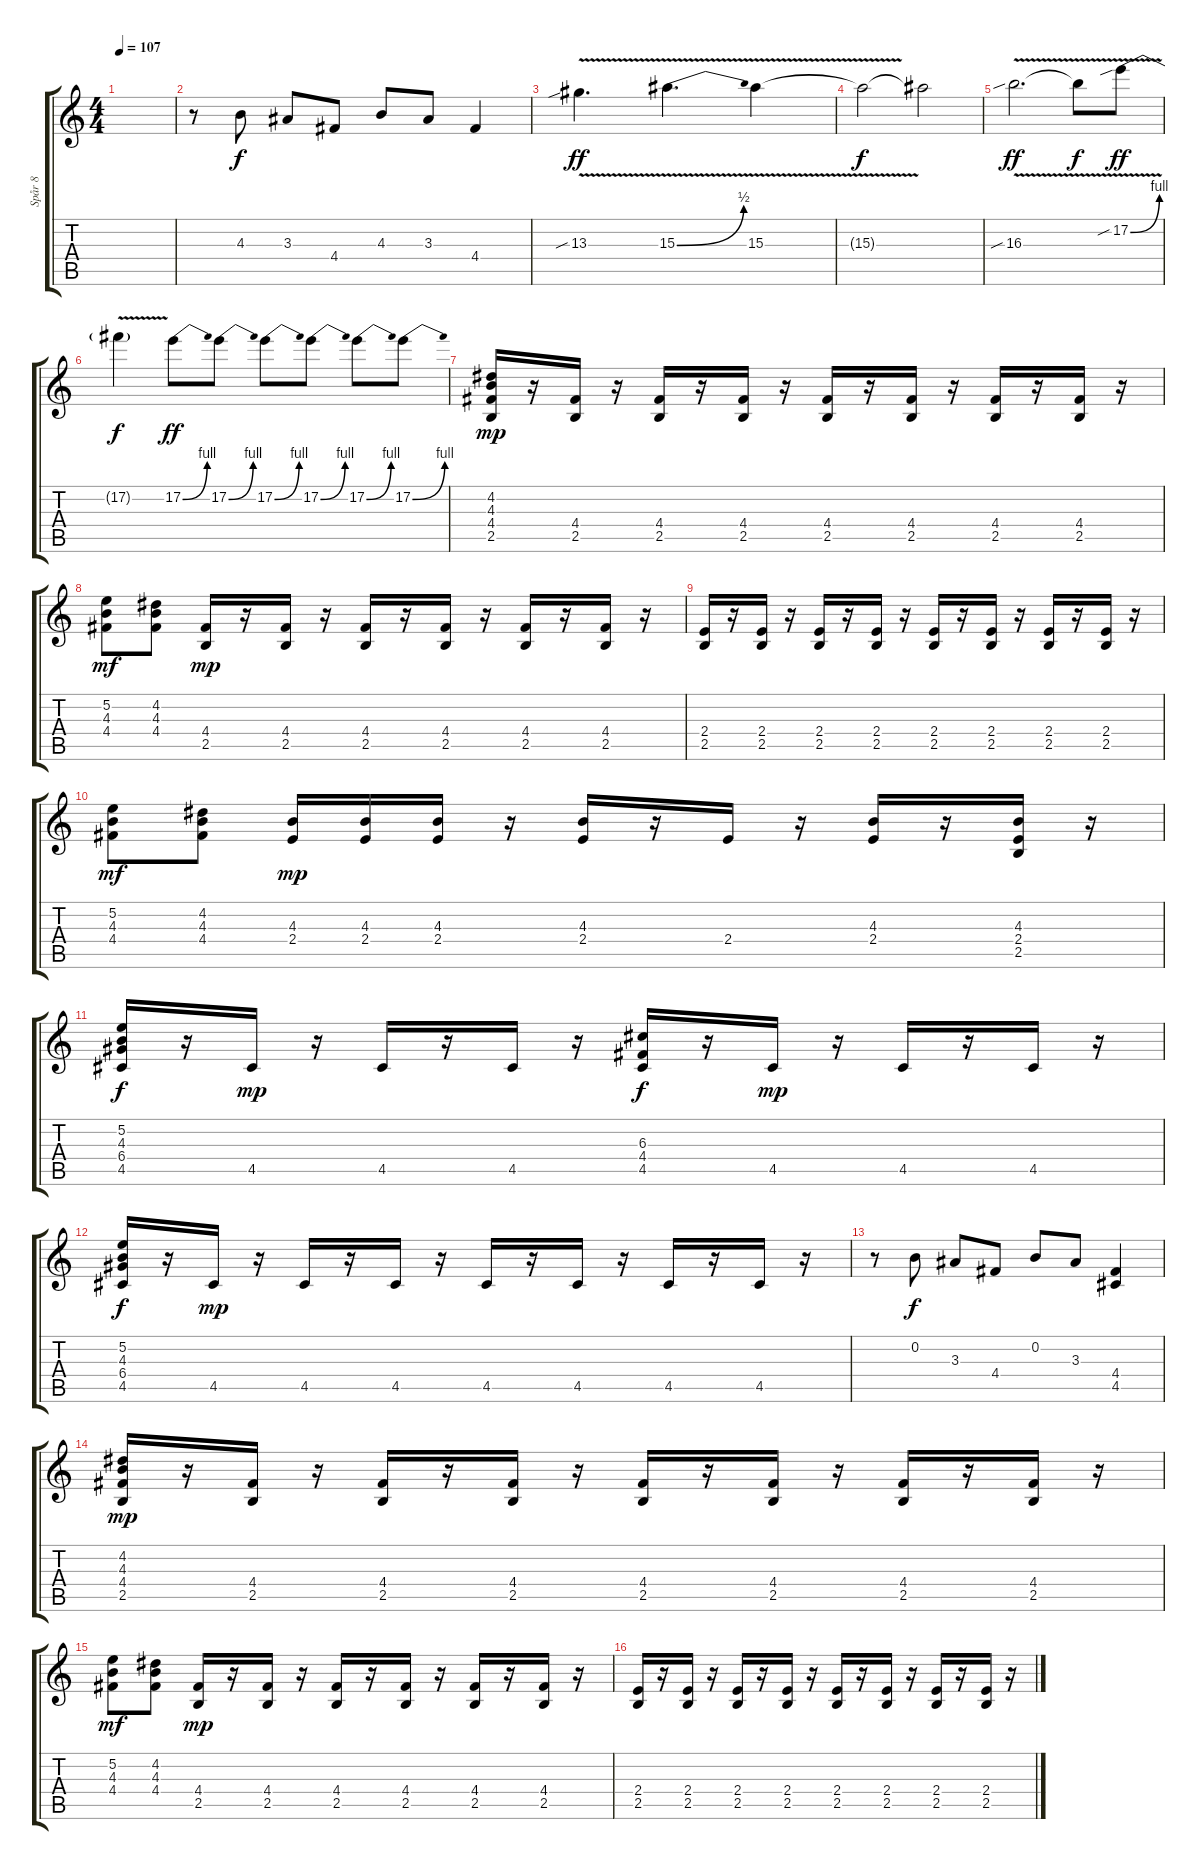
\track ("Spår 8" "Spår 8") {instrument distortionguitar}
\staff {score tabs}
\tuning (E4 B3 G3 D3 A2 E2) {hide}
\ts (4 4)
\tempo 107
\clef g2
\ks c
|
r.8 4.3.8 3.3.8 4.4.8 4.3.8 3.3.8 4.4.4 |
13.3{v sib}.4{d dy ff} 15.3{be (bend 0 0 60 2) v}.4{d} 15.3{v}.4 |
15.3{t}.2{dy f} 15.3{t}.2 |
16.3{v sib}.2{d dy ff} 16.3{t}.8{dy f} 17.2{be (bend 0 0 60 4) v sib}.8{dy ff} |
17.2{t}.4{dy f} 17.2{be (bend 0 0 60 4)}.8{dy ff} 17.2{be (bend 0 0 60 4)}.8 17.2{be (bend 0 0 60 4)}.8 17.2{be (bend 0 0 60 4)}.8 17.2{be (bend 0 0 60 4)}.8 17.2{be (bend 0 0 60 4)}.8 |
(4.2 4.3 4.4 2.5).16{dy mp} r.16 (4.4 2.5).16 r.16 (4.4 2.5).16 r.16 (4.4 2.5).16 r.16 (4.4 2.5).16 r.16 (4.4 2.5).16 r.16 (4.4 2.5).16 r.16 (4.4 2.5).16 r.16 |
(5.2 4.3 4.4).8{dy mf} (4.2 4.3 4.4).8 (4.4 2.5).16{dy mp} r.16 (4.4 2.5).16 r.16 (4.4 2.5).16 r.16 (4.4 2.5).16 r.16 (4.4 2.5).16 r.16 (4.4 2.5).16 r.16 |
(2.4 2.5).16 r.16 (2.4 2.5).16 r.16 (2.4 2.5).16 r.16 (2.4 2.5).16 r.16 (2.4 2.5).16 r.16 (2.4 2.5).16 r.16 (2.4 2.5).16 r.16 (2.4 2.5).16 r.16 |
(5.2 4.3 4.4).8{dy mf} (4.2 4.3 4.4).8 (4.3 2.4).16{dy mp} (4.3 2.4).16 (4.3 2.4).16 r.16 (4.3 2.4).16 r.16 2.4.16 r.16 (4.3 2.4).16 r.16 (4.3 2.4 2.5).16 r.16 |
(5.2 4.3 6.4 4.5).16{dy f} r.16 4.5.16{dy mp} r.16 4.5.16 r.16 4.5.16 r.16 (6.3 4.4 4.5).16{dy f} r.16 4.5.16{dy mp} r.16 4.5.16 r.16 4.5.16 r.16 |
(5.2 4.3 6.4 4.5).16{dy f} r.16 4.5.16{dy mp} r.16 4.5.16 r.16 4.5.16 r.16 4.5.16 r.16 4.5.16 r.16 4.5.16 r.16 4.5.16 r.16 |
r.8 0.2.8{dy f} 3.3.8 4.4.8 0.2.8 3.3.8 (4.4 4.5).4 |
(4.2 4.3 4.4 2.5).16{dy mp} r.16 (4.4 2.5).16 r.16 (4.4 2.5).16 r.16 (4.4 2.5).16 r.16 (4.4 2.5).16 r.16 (4.4 2.5).16 r.16 (4.4 2.5).16 r.16 (4.4 2.5).16 r.16 |
(5.2 4.3 4.4).8{dy mf} (4.2 4.3 4.4).8 (4.4 2.5).16{dy mp} r.16 (4.4 2.5).16 r.16 (4.4 2.5).16 r.16 (4.4 2.5).16 r.16 (4.4 2.5).16 r.16 (4.4 2.5).16 r.16 |
(2.4 2.5).16 r.16 (2.4 2.5).16 r.16 (2.4 2.5).16 r.16 (2.4 2.5).16 r.16 (2.4 2.5).16 r.16 (2.4 2.5).16 r.16 (2.4 2.5).16 r.16 (2.4 2.5).16 r.16
